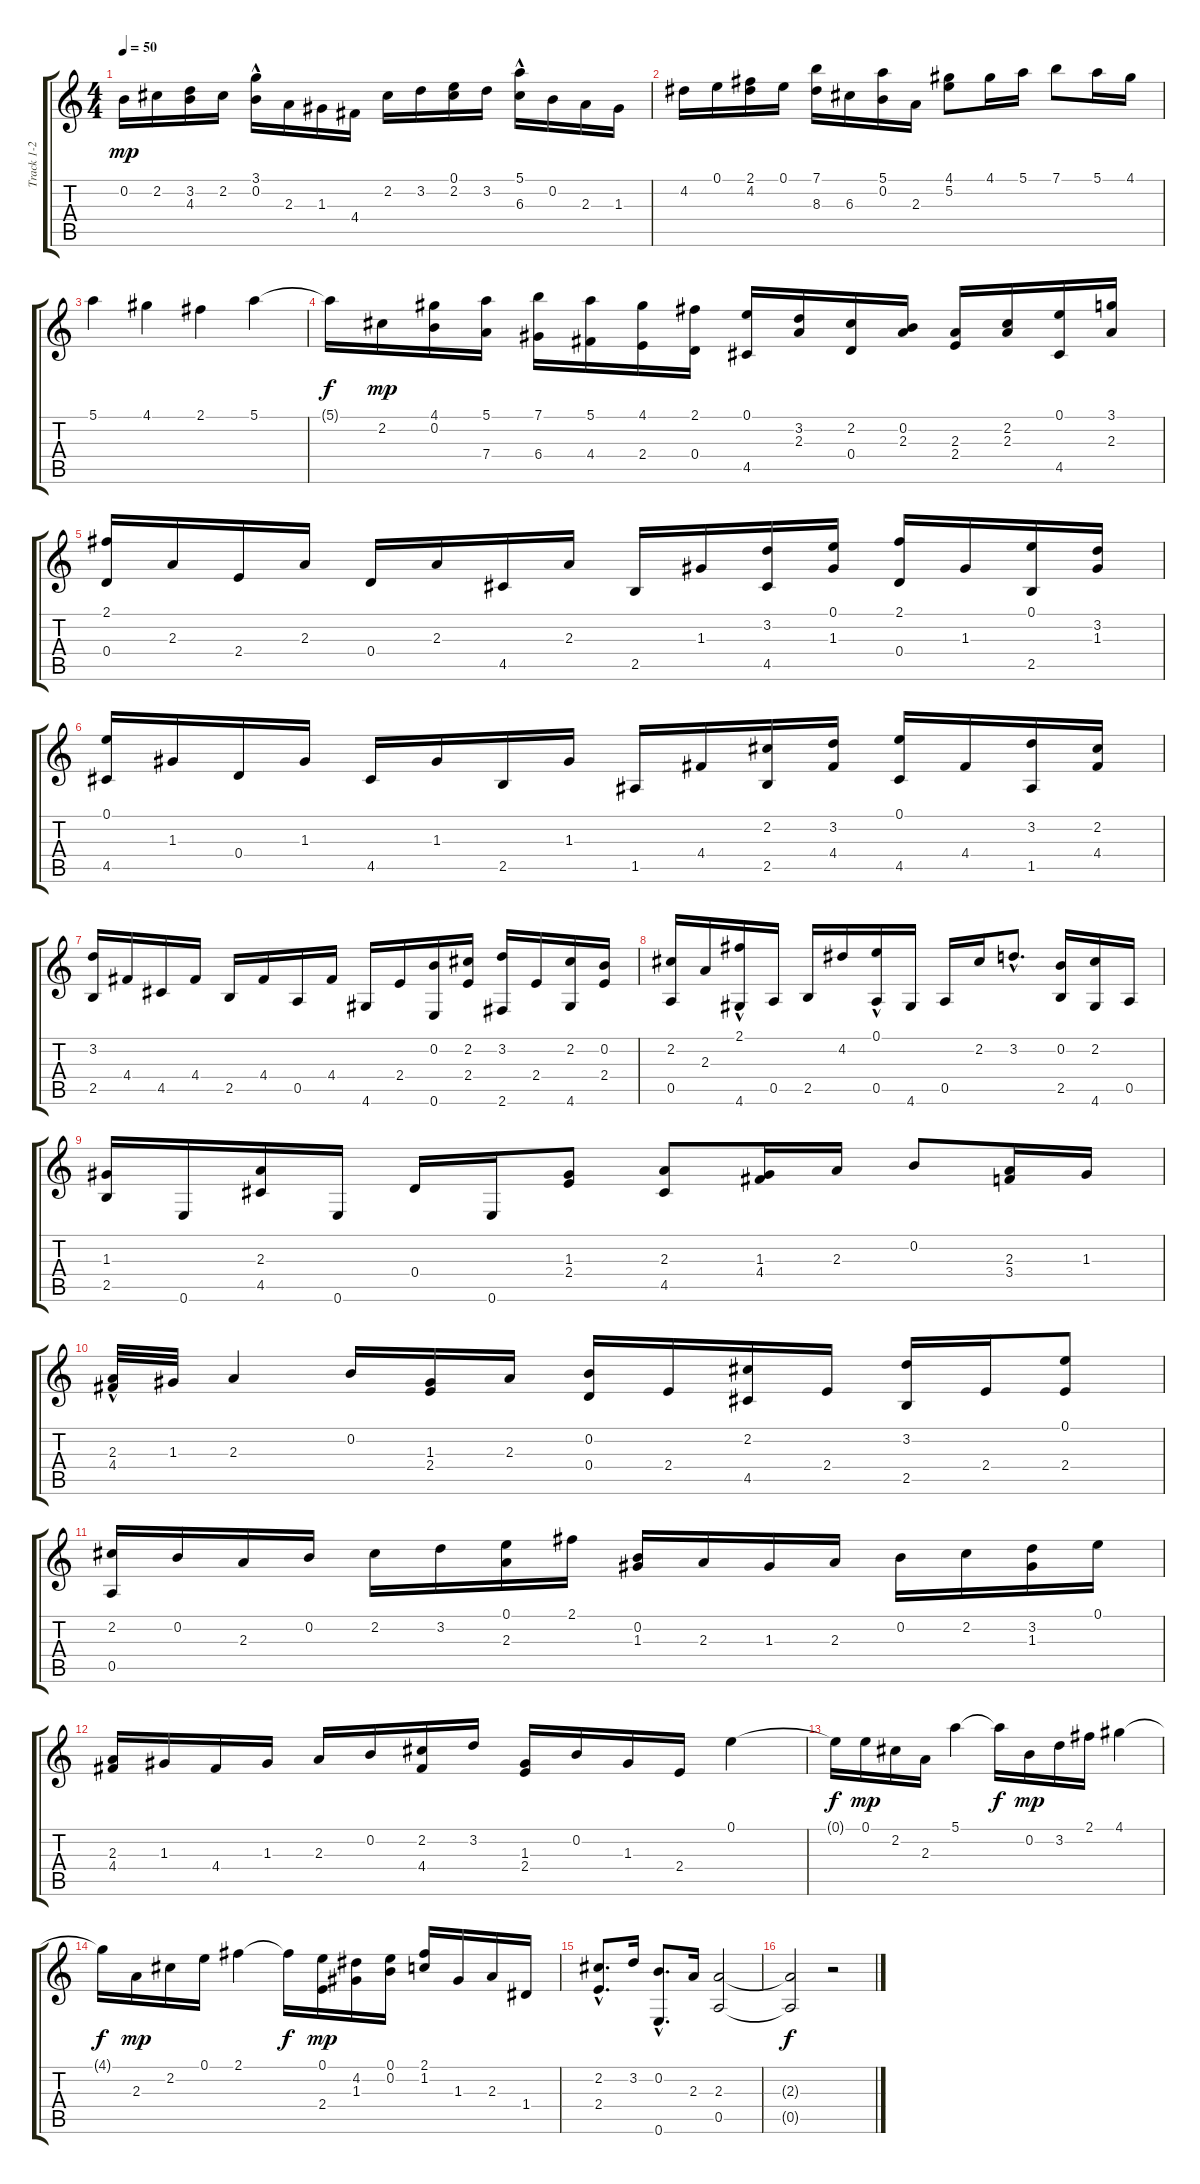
\track ("Track 1-2" "Track 1-2") {instrument acousticguitarnylon}
\staff {score tabs}
\tuning (E4 B3 G3 D3 A2 E2) {hide}
\ts (4 4)
\tempo 50
\clef g2
\ks c
0.2.16{dy mp} 2.2.16 (3.2 4.3).16 2.2.16 (3.1{hac} 0.2).16 2.3.16 1.3.16 4.4.16 2.2.16 3.2.16 (0.1 2.2).16 3.2.16 (5.1{hac} 6.3).16 0.2.16 2.3.16 1.3.16 |
4.2.16 0.1.16 (2.1 4.2).16 0.1.16 (7.1 8.3).16 6.3.16 (5.1 0.2).16 2.3.16 (4.1 5.2).8 4.1.16 5.1.16 7.1.8 5.1.16 4.1.16 |
5.1.4 4.1.4 2.1.4 5.1.4 |
5.1{t}.16{dy f} 2.2.16{dy mp} (4.1 0.2).16 (5.1 7.4).16 (7.1 6.4).16 (5.1 4.4).16 (4.1 2.4).16 (2.1 0.4).16 (0.1 4.5).16 (3.2 2.3).16 (2.2 0.4).16 (0.2 2.3).16 (2.3 2.4).16 (2.2 2.3).16 (0.1 4.5).16 (3.1 2.3).16 |
(2.1 0.4).16 2.3.16 2.4.16 2.3.16 0.4.16 2.3.16 4.5.16 2.3.16 2.5.16 1.3.16 (3.2 4.5).16 (0.1 1.3).16 (2.1 0.4).16 1.3.16 (0.1 2.5).16 (3.2 1.3).16 |
(0.1 4.5).16 1.3.16 0.4.16 1.3.16 4.5.16 1.3.16 2.5.16 1.3.16 1.5.16 4.4.16 (2.2 2.5).16 (3.2 4.4).16 (0.1 4.5).16 4.4.16 (3.2 1.5).16 (2.2 4.4).16 |
(3.2 2.5).16 4.4.16 4.5.16 4.4.16 2.5.16 4.4.16 0.5.16 4.4.16 4.6.16 2.4.16 (0.2 0.6).16 (2.2 2.4).16 (3.2 2.6).16 2.4.16 (2.2 4.6).16 (0.2 2.4).16 |
(2.2 0.5).16 2.3.16 (2.1{hac} 4.6).16 0.5.16 2.5.16 4.2.16 (0.1{hac} 0.5).16 4.6.16 0.5.16 2.2.16 3.2{hac}.8{d} (0.2 2.5).16 (2.2 4.6).16 0.5.16 |
(1.3 2.5).16 0.6.16 (2.3 4.5).16 0.6.16 0.4.16 0.6.16 (1.3 2.4).8 (2.3 4.5).8 (1.3 4.4).16 2.3.16 0.2.8 (2.3 3.4).16 1.3.16 |
(2.3 4.4{hac}).32 1.3.32 2.3.4 0.2.16 (1.3 2.4).16 2.3.16 (0.2 0.4).16 2.4.16 (2.2 4.5).16 2.4.16 (3.2 2.5).16 2.4.16 (0.1 2.4).8 |
(2.2 0.5).16 0.2.16 2.3.16 0.2.16 2.2.16 3.2.16 (0.1 2.3).16 2.1.16 (0.2 1.3).16 2.3.16 1.3.16 2.3.16 0.2.16 2.2.16 (3.2 1.3).16 0.1.16 |
(2.3 4.4).16 1.3.16 4.4.16 1.3.16 2.3.16 0.2.16 (2.2 4.4).16 3.2.16 (1.3 2.4).16 0.2.16 1.3.16 2.4.16 0.1.4 |
0.1{t}.16{dy f} 0.1.16{dy mp} 2.2.16 2.3.16 5.1.4 5.1{t}.16{dy f} 0.2.16{dy mp} 3.2.16 2.1.16 4.1.4 |
4.1{t}.16{dy f} 2.3.16{dy mp} 2.2.16 0.1.16 2.1.4 2.1{t}.16{dy f} (0.1 2.4).16{dy mp} (4.2 1.3).16 (0.1 0.2).16 (2.1 1.2).16 1.3.16 2.3.16 1.4.16 |
(2.2{hac} 2.4).8{d} 3.2.16 (0.2{hac} 0.6).8{d} 2.3.16 (2.3 0.5).2 |
(2.3{t} 0.5{t}).2{dy f} r.2
